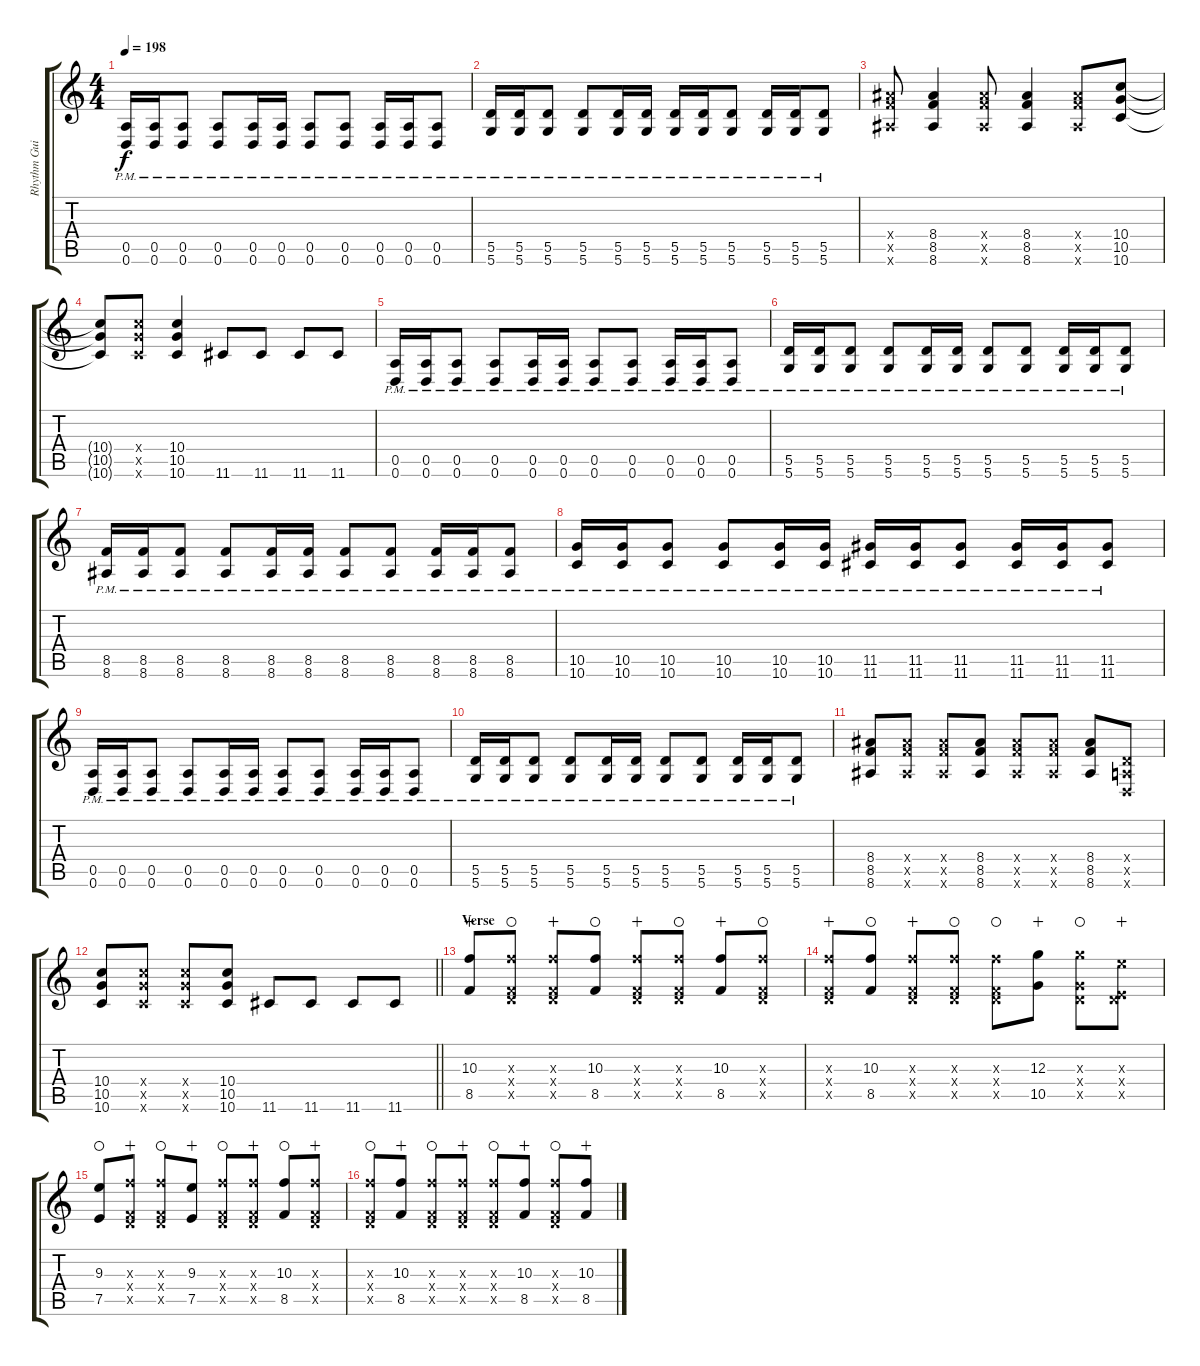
\track ("Rhythm Guitar L" "Rhythm Gui") {instrument distortionguitar}
\staff {score tabs}
\tuning (E4 B3 G3 D3 A2 D2) {hide}
\ts (4 4)
\tempo 198
\clef g2
\ks c
(0.5{pm} 0.6{pm}).16{dy f} (0.5{pm} 0.6{pm}).16 (0.5{pm} 0.6{pm}).8 (0.5{pm} 0.6{pm}).8 (0.5{pm} 0.6{pm}).16 (0.5{pm} 0.6{pm}).16 (0.5{pm} 0.6{pm}).8 (0.5{pm} 0.6{pm}).8 (0.5{pm} 0.6{pm}).16 (0.5{pm} 0.6{pm}).16 (0.5{pm} 0.6{pm}).8 |
(5.5{pm} 5.6{pm}).16 (5.5{pm} 5.6{pm}).16 (5.5{pm} 5.6{pm}).8 (5.5{pm} 5.6{pm}).8 (5.5{pm} 5.6{pm}).16 (5.5{pm} 5.6{pm}).16 (5.5{pm} 5.6{pm}).16 (5.5{pm} 5.6{pm}).16 (5.5{pm} 5.6{pm}).8 (5.5{pm} 5.6{pm}).16 (5.5{pm} 5.6{pm}).16 (5.5{pm} 5.6{pm}).8 |
(8.4{x} 8.5{x} 8.6{x}).8 (8.4 8.5 8.6).4 (8.4{x} 8.5{x} 8.6{x}).8 (8.4 8.5 8.6).4 (8.4{x} 8.5{x} 8.6{x}).8 (10.4 10.5 10.6).8 |
(10.4{t} 10.5{t} 10.6{t}).8 (10.4{x} 10.5{x} 10.6{x}).8 (10.4 10.5 10.6).4 11.6.8 11.6.8 11.6.8 11.6.8 |
(0.5{pm} 0.6{pm}).16 (0.5{pm} 0.6{pm}).16 (0.5{pm} 0.6{pm}).8 (0.5{pm} 0.6{pm}).8 (0.5{pm} 0.6{pm}).16 (0.5{pm} 0.6{pm}).16 (0.5{pm} 0.6{pm}).8 (0.5{pm} 0.6{pm}).8 (0.5{pm} 0.6{pm}).16 (0.5{pm} 0.6{pm}).16 (0.5{pm} 0.6{pm}).8 |
(5.5{pm} 5.6{pm}).16 (5.5{pm} 5.6{pm}).16 (5.5{pm} 5.6{pm}).8 (5.5{pm} 5.6{pm}).8 (5.5{pm} 5.6{pm}).16 (5.5{pm} 5.6{pm}).16 (5.5{pm} 5.6{pm}).8 (5.5{pm} 5.6{pm}).8 (5.5{pm} 5.6{pm}).16 (5.5{pm} 5.6{pm}).16 (5.5{pm} 5.6{pm}).8 |
(8.5{pm} 8.6{pm}).16 (8.5{pm} 8.6{pm}).16 (8.5{pm} 8.6{pm}).8 (8.5{pm} 8.6{pm}).8 (8.5{pm} 8.6{pm}).16 (8.5{pm} 8.6{pm}).16 (8.5{pm} 8.6{pm}).8 (8.5{pm} 8.6{pm}).8 (8.5{pm} 8.6{pm}).16 (8.5{pm} 8.6{pm}).16 (8.5{pm} 8.6{pm}).8 |
(10.5{pm} 10.6{pm}).16 (10.5{pm} 10.6{pm}).16 (10.5{pm} 10.6{pm}).8 (10.5{pm} 10.6{pm}).8 (10.5{pm} 10.6{pm}).16 (10.5{pm} 10.6{pm}).16 (11.5{pm} 11.6{pm}).16 (11.5{pm} 11.6{pm}).16 (11.5{pm} 11.6{pm}).8 (11.5{pm} 11.6{pm}).16 (11.5{pm} 11.6{pm}).16 (11.5{pm} 11.6{pm}).8 |
(0.5{pm} 0.6{pm}).16 (0.5{pm} 0.6{pm}).16 (0.5{pm} 0.6{pm}).8 (0.5{pm} 0.6{pm}).8 (0.5{pm} 0.6{pm}).16 (0.5{pm} 0.6{pm}).16 (0.5{pm} 0.6{pm}).8 (0.5{pm} 0.6{pm}).8 (0.5{pm} 0.6{pm}).16 (0.5{pm} 0.6{pm}).16 (0.5{pm} 0.6{pm}).8 |
(5.5{pm} 5.6{pm}).16 (5.5{pm} 5.6{pm}).16 (5.5{pm} 5.6{pm}).8 (5.5{pm} 5.6{pm}).8 (5.5{pm} 5.6{pm}).16 (5.5{pm} 5.6{pm}).16 (5.5{pm} 5.6{pm}).8 (5.5{pm} 5.6{pm}).8 (5.5{pm} 5.6{pm}).16 (5.5{pm} 5.6{pm}).16 (5.5{pm} 5.6{pm}).8 |
(8.4 8.5 8.6).8 (8.4{x} 8.5{x} 8.6{x}).8 (8.4{x} 8.5{x} 8.6{x}).8 (8.4 8.5 8.6).8 (8.4{x} 8.5{x} 8.6{x}).8 (8.4{x} 8.5{x} 8.6{x}).8 (8.4 8.5 8.6).8 (0.4{x} 0.5{x} 0.6{x}).8 |
\barLineRight lightlight
(10.4 10.5 10.6).8 (10.4{x} 10.5{x} 10.6{x}).8 (10.4{x} 10.5{x} 10.6{x}).8 (10.4 10.5 10.6).8 11.6.8 11.6.8 11.6.8 11.6.8 |
\section ("" "Verse")
(10.3 8.5).8{volume 16 instrument electricguitarclean wahc} (10.3{x} 0.4{x} 8.5{x}).8{waho} (10.3{x} 0.4{x} 8.5{x}).8{wahc} (10.3 8.5).8{waho} (10.3{x} 0.4{x} 8.5{x}).8{wahc} (10.3{x} 0.4{x} 8.5{x}).8{waho} (10.3 8.5).8{wahc} (10.3{x} 0.4{x} 8.5{x}).8{waho} |
(10.3{x} 0.4{x} 8.5{x}).8{wahc} (10.3 8.5).8{waho} (10.3{x} 0.4{x} 8.5{x}).8{wahc} (10.3{x} 0.4{x} 8.5{x}).8{waho} (10.3{x} 0.4{x} 8.5{x}).8{waho} (12.3 10.5).8{wahc} (12.3{x} 0.4{x} 10.5{x}).8{waho} (9.3{x} 0.4{x} 7.5{x}).8{wahc} |
(9.3 7.5).8{waho} (10.3{x} 0.4{x} 8.5{x}).8{wahc} (10.3{x} 0.4{x} 8.5{x}).8{waho} (9.3 7.5).8{wahc} (10.3{x} 0.4{x} 8.5{x}).8{waho} (10.3{x} 0.4{x} 8.5{x}).8{wahc} (10.3 8.5).8{waho} (10.3{x} 0.4{x} 8.5{x}).8{wahc} |
(10.3{x} 0.4{x} 8.5{x}).8{waho} (10.3 8.5).8{wahc} (10.3{x} 0.4{x} 8.5{x}).8{waho} (10.3{x} 0.4{x} 8.5{x}).8{wahc} (10.3{x} 0.4{x} 8.5{x}).8{waho} (10.3 8.5).8{wahc} (10.3{x} 0.4{x} 8.5{x}).8{waho} (10.3 8.5).8{wahc}
